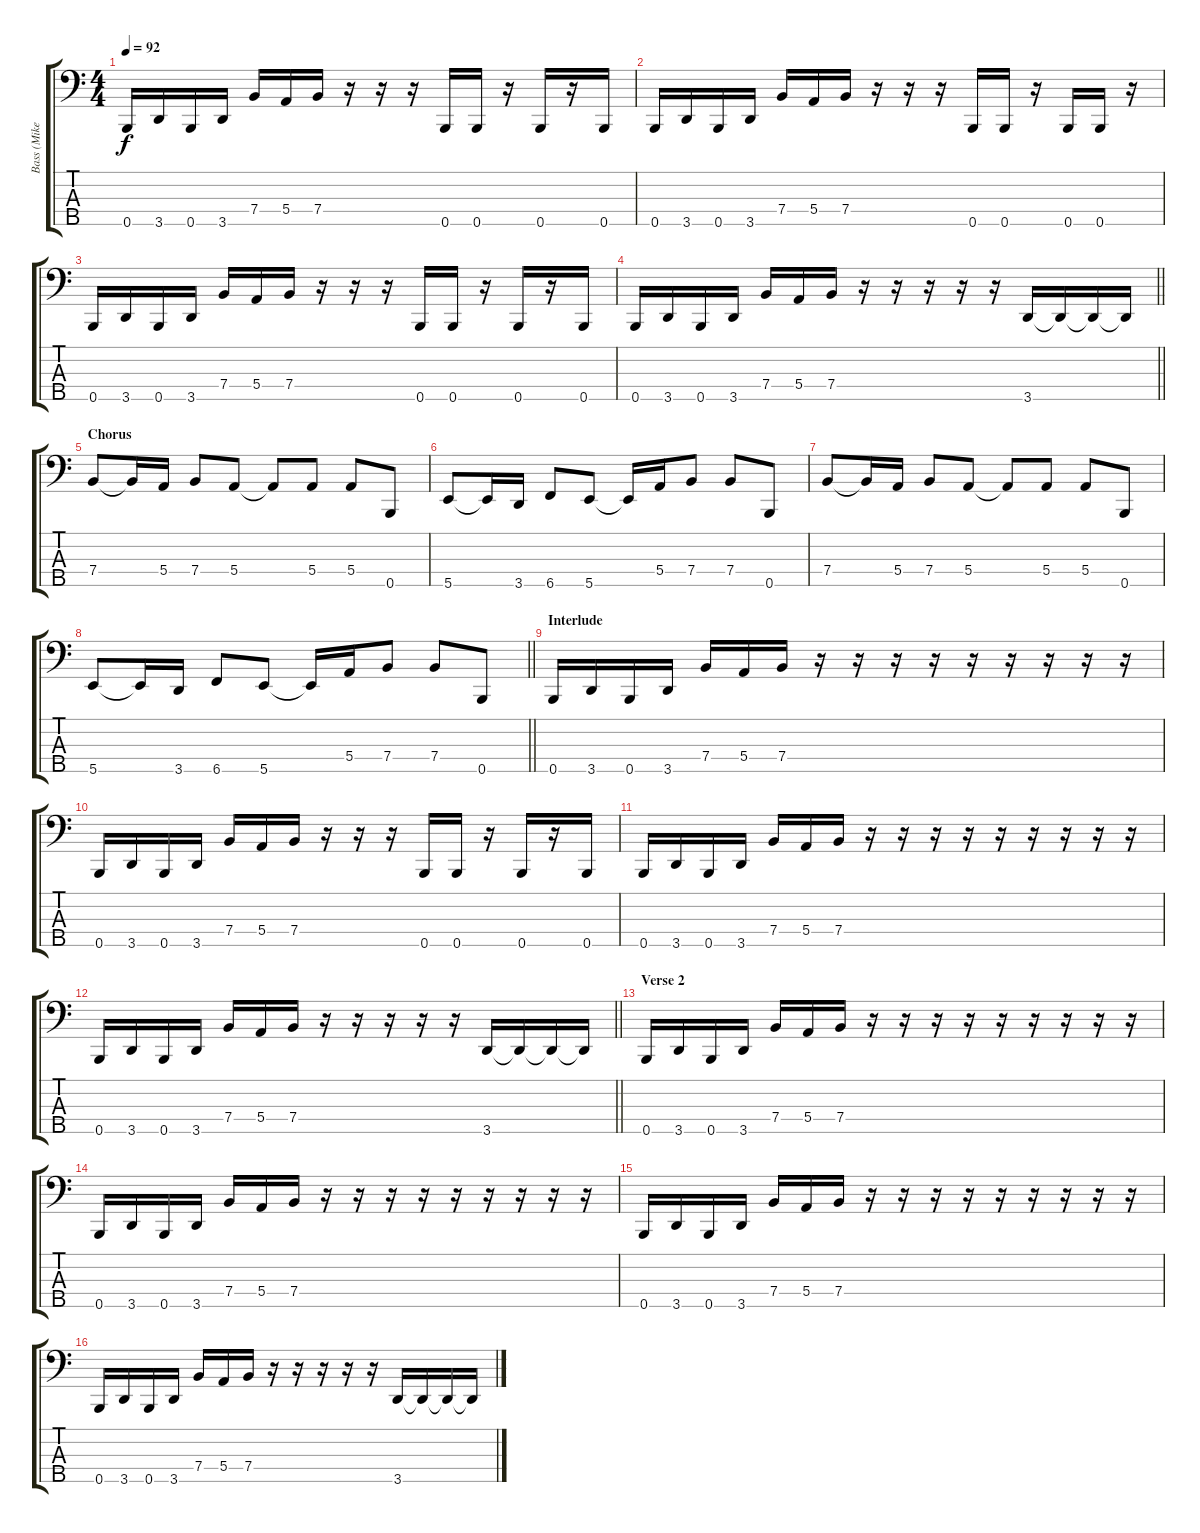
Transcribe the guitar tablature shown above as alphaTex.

\track ("Bass (Mike Kroeger)" "Bass (Mike") {instrument electricbassfinger}
\staff {score tabs}
\tuning (G2 D2 A1 E1 B0) {hide}
\ts (4 4)
\tempo 92
\clef f4
\ks c
0.5.16{dy f} 3.5.16 0.5.16 3.5.16 7.4.16 5.4.16 7.4.16 r.16 r.16 r.16 0.5.16 0.5.16 r.16 0.5.16 r.16 0.5.16 |
0.5.16 3.5.16 0.5.16 3.5.16 7.4.16 5.4.16 7.4.16 r.16 r.16 r.16 0.5.16 0.5.16 r.16 0.5.16 0.5.16 r.16 |
0.5.16 3.5.16 0.5.16 3.5.16 7.4.16 5.4.16 7.4.16 r.16 r.16 r.16 0.5.16 0.5.16 r.16 0.5.16 r.16 0.5.16 |
\barLineRight lightlight
0.5.16 3.5.16 0.5.16 3.5.16 7.4.16 5.4.16 7.4.16 r.16 r.16 r.16 r.16 r.16 3.5.16 3.5{t}.16 3.5{t}.16 3.5{t}.16 |
\section ("" "Chorus")
7.4.8 7.4{t}.16 5.4.16 7.4.8 5.4.8 5.4{t}.8 5.4.8 5.4.8 0.5.8 |
5.5.8 5.5{t}.16 3.5.16 6.5.8 5.5.8 5.5{t}.16 5.4.16 7.4.8 7.4.8 0.5.8 |
7.4.8 7.4{t}.16 5.4.16 7.4.8 5.4.8 5.4{t}.8 5.4.8 5.4.8 0.5.8 |
\barLineRight lightlight
5.5.8 5.5{t}.16 3.5.16 6.5.8 5.5.8 5.5{t}.16 5.4.16 7.4.8 7.4.8 0.5.8 |
\section ("" "Interlude")
0.5.16 3.5.16 0.5.16 3.5.16 7.4.16 5.4.16 7.4.16 r.16 r.16 r.16 r.16 r.16 r.16 r.16 r.16 r.16 |
0.5.16 3.5.16 0.5.16 3.5.16 7.4.16 5.4.16 7.4.16 r.16 r.16 r.16 0.5.16 0.5.16 r.16 0.5.16 r.16 0.5.16 |
0.5.16 3.5.16 0.5.16 3.5.16 7.4.16 5.4.16 7.4.16 r.16 r.16 r.16 r.16 r.16 r.16 r.16 r.16 r.16 |
\barLineRight lightlight
0.5.16 3.5.16 0.5.16 3.5.16 7.4.16 5.4.16 7.4.16 r.16 r.16 r.16 r.16 r.16 3.5.16 3.5{t}.16 3.5{t}.16 3.5{t}.16 |
\section ("" "Verse 2")
0.5.16 3.5.16 0.5.16 3.5.16 7.4.16 5.4.16 7.4.16 r.16 r.16 r.16 r.16 r.16 r.16 r.16 r.16 r.16 |
0.5.16 3.5.16 0.5.16 3.5.16 7.4.16 5.4.16 7.4.16 r.16 r.16 r.16 r.16 r.16 r.16 r.16 r.16 r.16 |
0.5.16 3.5.16 0.5.16 3.5.16 7.4.16 5.4.16 7.4.16 r.16 r.16 r.16 r.16 r.16 r.16 r.16 r.16 r.16 |
0.5.16 3.5.16 0.5.16 3.5.16 7.4.16 5.4.16 7.4.16 r.16 r.16 r.16 r.16 r.16 3.5.16 3.5{t}.16 3.5{t}.16 3.5{t}.16
